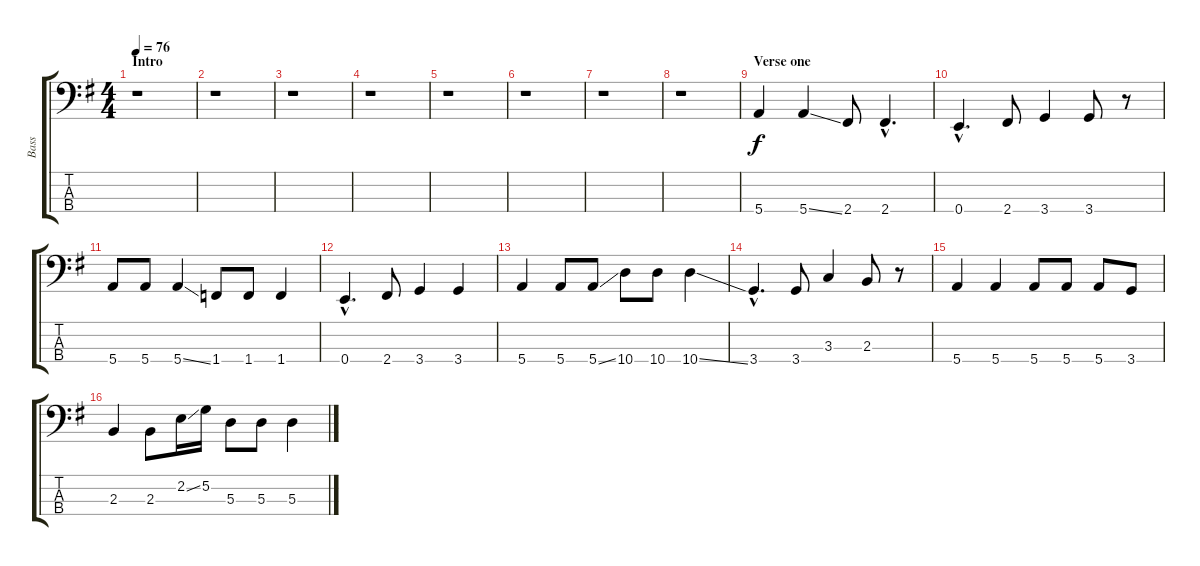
\track ("Bass" "Bass") {instrument electricbassfinger}
\staff {score tabs}
\tuning (G2 D2 A1 E1) {hide}
\ts (4 4)
\section ("" "Intro")
\tempo 76
\clef f4
\ks g
r.1{dy f instrument electricbassfinger} |
r.1 |
r.1 |
r.1 |
r.1 |
r.1 |
r.1 |
r.1 |
\section ("" "Verse one")
5.4.4 5.4{ss}.4 2.4.8 2.4{hac}.4{d} |
0.4{hac}.4{d} 2.4.8 3.4.4 3.4.8 r.8 |
5.4.8 5.4.8 5.4{ss}.4 1.4.8 1.4.8 1.4.4 |
0.4{hac}.4{d} 2.4.8 3.4.4 3.4.4 |
5.4.4 5.4.8 5.4{ss}.8 10.4.8 10.4.8 10.4{ss}.4 |
3.4{hac}.4{d} 3.4.8 3.3.4 2.3.8 r.8 |
5.4.4 5.4.4 5.4.8 5.4.8 5.4.8 3.4.8 |
2.3.4 2.3.8 2.2{ss}.16 5.2.16 5.3.8 5.3.8 5.3.4
